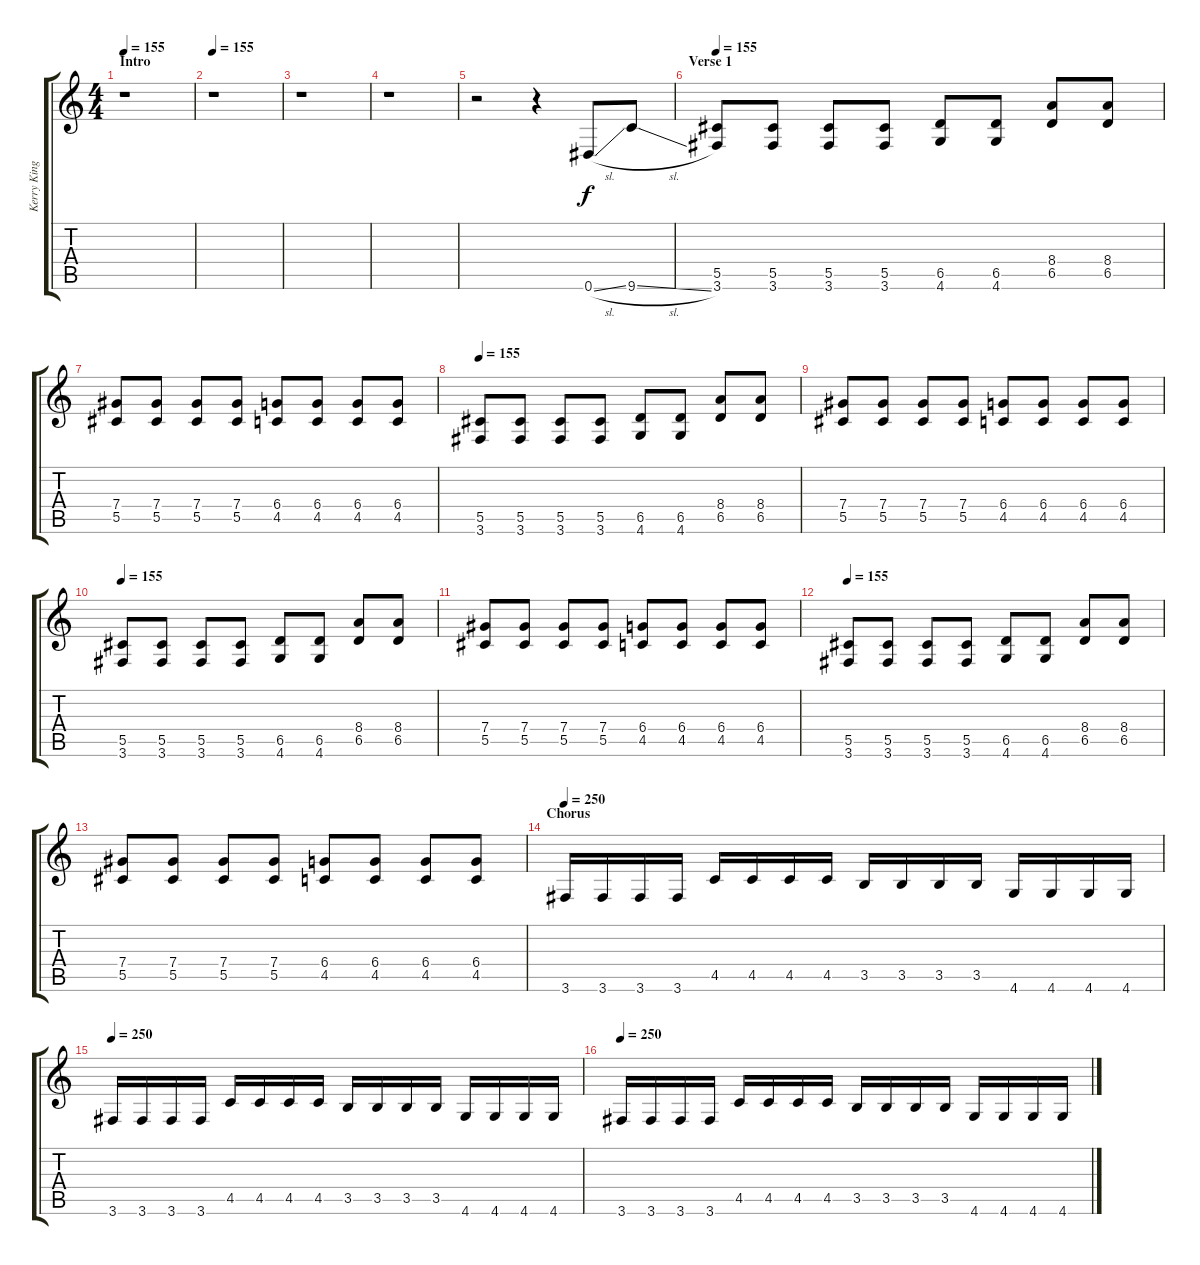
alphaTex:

\track ("Kerry King" "Kerry King") {instrument distortionguitar}
\staff {score tabs}
\tuning (Eb4 Bb3 Gb3 Db3 Ab2 Eb2) {hide}
\ts (4 4)
\section ("" "Intro")
\tempo 155
\clef g2
\ks c
r.1{dy f instrument distortionguitar} |
\tempo 155
r.1 |
r.1 |
r.1 |
r.2 r.4 0.6{sl}.8 9.6{sl}.8 |
\section ("" "Verse 1")
\tempo 155
(5.5 3.6).8 (5.5 3.6).8 (5.5 3.6).8 (5.5 3.6).8 (6.5 4.6).8 (6.5 4.6).8 (8.4 6.5).8 (8.4 6.5).8 |
(7.4 5.5).8 (7.4 5.5).8 (7.4 5.5).8 (7.4 5.5).8 (6.4 4.5).8 (6.4 4.5).8 (6.4 4.5).8 (6.4 4.5).8 |
\tempo 155
(5.5 3.6).8 (5.5 3.6).8 (5.5 3.6).8 (5.5 3.6).8 (6.5 4.6).8 (6.5 4.6).8 (8.4 6.5).8 (8.4 6.5).8 |
(7.4 5.5).8 (7.4 5.5).8 (7.4 5.5).8 (7.4 5.5).8 (6.4 4.5).8 (6.4 4.5).8 (6.4 4.5).8 (6.4 4.5).8 |
\tempo 155
(5.5 3.6).8 (5.5 3.6).8 (5.5 3.6).8 (5.5 3.6).8 (6.5 4.6).8 (6.5 4.6).8 (8.4 6.5).8 (8.4 6.5).8 |
(7.4 5.5).8 (7.4 5.5).8 (7.4 5.5).8 (7.4 5.5).8 (6.4 4.5).8 (6.4 4.5).8 (6.4 4.5).8 (6.4 4.5).8 |
\tempo 155
(5.5 3.6).8 (5.5 3.6).8 (5.5 3.6).8 (5.5 3.6).8 (6.5 4.6).8 (6.5 4.6).8 (8.4 6.5).8 (8.4 6.5).8 |
(7.4 5.5).8 (7.4 5.5).8 (7.4 5.5).8 (7.4 5.5).8 (6.4 4.5).8 (6.4 4.5).8 (6.4 4.5).8 (6.4 4.5).8 |
\section ("" "Chorus")
\tempo 250
3.6.16 3.6.16 3.6.16 3.6.16 4.5.16 4.5.16 4.5.16 4.5.16 3.5.16 3.5.16 3.5.16 3.5.16 4.6.16 4.6.16 4.6.16 4.6.16 |
\tempo 250
3.6.16 3.6.16 3.6.16 3.6.16 4.5.16 4.5.16 4.5.16 4.5.16 3.5.16 3.5.16 3.5.16 3.5.16 4.6.16 4.6.16 4.6.16 4.6.16 |
\tempo 250
3.6.16 3.6.16 3.6.16 3.6.16 4.5.16 4.5.16 4.5.16 4.5.16 3.5.16 3.5.16 3.5.16 3.5.16 4.6.16 4.6.16 4.6.16 4.6.16
